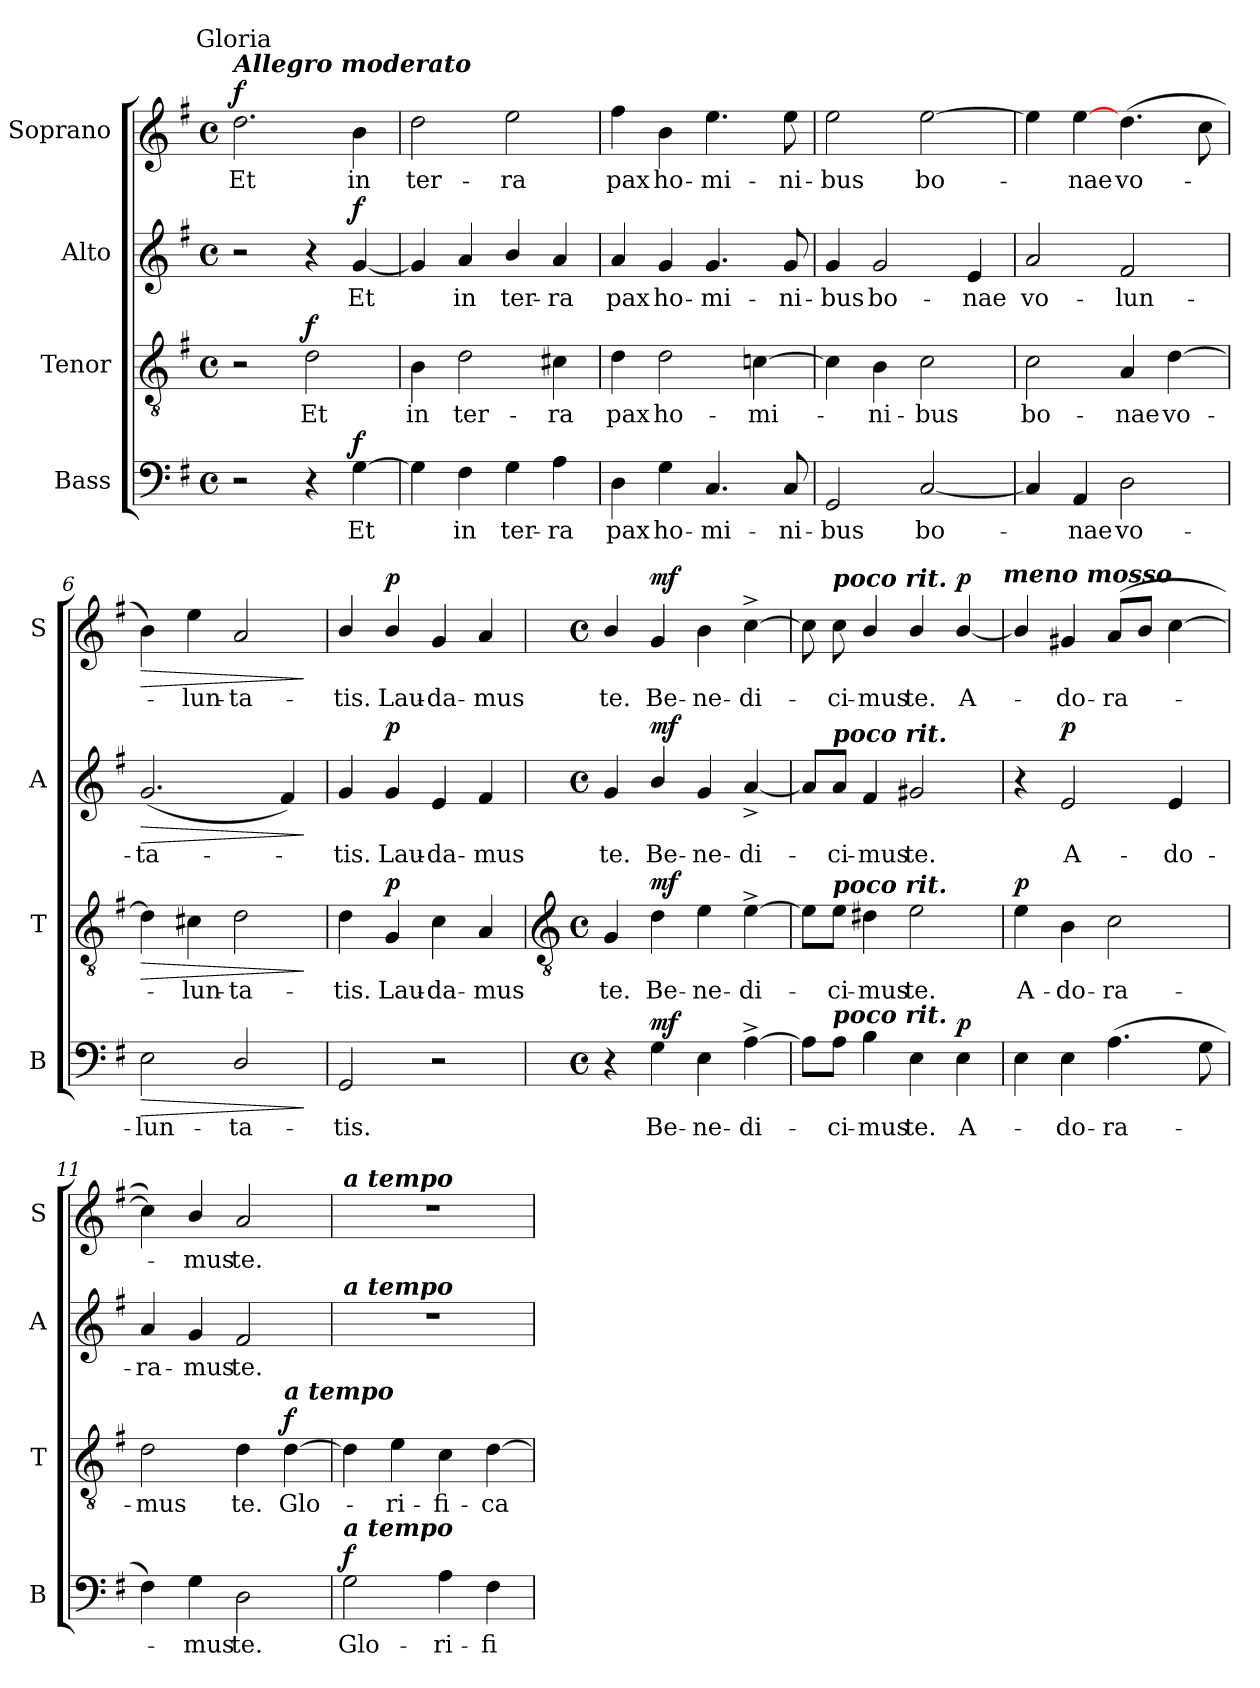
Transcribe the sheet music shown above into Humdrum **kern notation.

**kern	**text	**dynam	**kern	**text	**dynam	**kern	**text	**dynam	**kern	**text	**dynam
*part4	*part4	*part4	*part3	*part3	*part3	*part2	*part2	*part2	*part1	*part1	*part1
*staff4	*staff4	*staff4	*staff3	*staff3	*staff3	*staff2	*staff2	*staff2	*staff1	*staff1	*staff1
*I"Bass	*	*	*I"Tenor	*	*	*I"Alto	*	*	*I"Soprano	*	*
*I'B	*	*	*I'T	*	*	*I'A	*	*	*I'S	*	*
*clefF4	*	*	*clefGv2	*	*	*clefG2	*	*	*clefG2	*	*
*k[f#]	*	*	*k[f#]	*	*	*k[f#]	*	*	*k[f#]	*	*
*G:	*	*	*G:	*	*	*G:	*	*	*G:	*	*
*M4/4	*	*	*M4/4	*	*	*M4/4	*	*	*M4/4	*	*
*met(c)	*	*	*met(c)	*	*	*met(c)	*	*	*met(c)	*	*
*MM84	*	*	*MM84	*	*	*MM84	*	*	*MM84	*	*
=1	=1	=1	=1	=1	=1	=1	=1	=1	=1	=1	=1
!	!	!	!	!	!	!	!	!	!LO:TX:a:Bi:t=Allegro moderato	!	!
!	!	!	!	!	!	!	!	!	!LO:TX:a:cj:t=Gloria	!	!
!	!	!	!	!	!	!	!	!	!	!LO:LY:b	!LO:DY:b
2r	.	.	2r	.	.	2r	.	.	2.dd	Et	f
!	!	!	!	!LO:LY:b	!LO:DY:b	!	!	!	!	!	!
4r	.	.	2d	Et	f	4r	.	.	.	.	.
!	!LO:LY:b	!LO:DY:b	!	!	!	!	!LO:LY:b	!LO:DY:b	!	!LO:LY:b	!
[4G	Et	f	.	.	.	[4g	Et	f	4b	in	.
=2	=2	=2	=2	=2	=2	=2	=2	=2	=2	=2	=2
!	!	!	!	!LO:LY:b	!	!	!	!	!	!LO:LY:b	!
4G]	.	.	4B	in	.	4g]	.	.	2dd	ter-	.
!	!LO:LY:b	!	!	!LO:LY:b	!	!	!LO:LY:b	!	!	!	!
4F#	in	.	2d	ter-	.	4a	in	.	.	.	.
!	!LO:LY:b	!	!	!	!	!	!LO:LY:b	!	!	!LO:LY:b	!
4G	ter-	.	.	.	.	4b/	ter-	.	2ee	-ra	.
!	!LO:LY:b	!	!	!LO:LY:b	!	!	!LO:LY:b	!	!	!	!
4A	-ra	.	4c#X	-ra	.	4a	-ra	.	.	.	.
=3	=3	=3	=3	=3	=3	=3	=3	=3	=3	=3	=3
!	!LO:LY:b	!	!	!LO:LY:b	!	!	!LO:LY:b	!	!	!LO:LY:b	!
4D	pax	.	4d	pax	.	4a	pax	.	4ff#	pax	.
!	!LO:LY:b	!	!	!LO:LY:b	!	!	!LO:LY:b	!	!	!LO:LY:b	!
4G	ho-	.	2d	ho-	.	4g	ho-	.	4b	ho-	.
!	!LO:LY:b	!	!	!	!	!	!LO:LY:b	!	!	!LO:LY:b	!
4.C	-mi-	.	.	.	.	4.g	-mi-	.	4.ee	-mi-	.
!	!	!	!	!LO:LY:b	!	!	!	!	!	!	!
.	.	.	[4cn	-mi-	.	.	.	.	.	.	.
!	!LO:LY:b	!	!	!	!	!	!LO:LY:b	!	!	!LO:LY:b	!
8C	-ni-	.	.	.	.	8g	-ni-	.	8ee	-ni-	.
=4	=4	=4	=4	=4	=4	=4	=4	=4	=4	=4	=4
!	!LO:LY:b	!	!	!	!	!	!LO:LY:b	!	!	!LO:LY:b	!
2GG	-bus	.	4c]	.	.	4g	-bus	.	2ee	-bus	.
!	!	!	!	!LO:LY:b	!	!	!LO:LY:b	!	!	!	!
.	.	.	4B	ni-	.	2g	bo-	.	.	.	.
!	!LO:LY:b	!	!	!LO:LY:b	!	!	!	!	!	!LO:LY:b	!
[2C	bo-	.	2c	-bus	.	.	.	.	[2ee	bo-	.
!	!	!	!	!	!	!	!LO:LY:b	!	!	!	!
.	.	.	.	.	.	4e	-nae	.	.	.	.
=5	=5	=5	=5	=5	=5	=5	=5	=5	=5	=5	=5
!	!	!	!	!LO:LY:b	!	!	!LO:LY:b	!	!	!	!
4C]	.	.	2c	bo-	.	2a	vo-	.	4ee]	.	.
!	!LO:LY:b	!	!	!	!	!	!	!	!	!LO:LY:b	!
4AA	nae	.	.	.	.	.	.	.	[4ee	nae	.
!	!LO:LY:b	!	!	!LO:LY:b	!	!	!LO:LY:b	!	!	!LO:LY:b	!
2D	vo-	.	4A	-nae	.	2f#	-lun-	.	(>4.dd	vo-	.
!	!	!	!	!LO:LY:b	!	!	!	!	!	!	!
.	.	.	[4d	vo-	.	.	.	.	.	.	.
.	.	.	.	.	.	.	.	.	8cc	.	.
=6	=6	=6	=6	=6	=6	=6	=6	=6	=6	=6	=6
!	!LO:LY:b	!LO:HP:b	!	!	!LO:HP:b	!	!LO:LY:b	!LO:HP:b	!	!	!LO:HP:b
2E	-lun-	>	4d]	.	>	(<2.g	-ta-	>	4b)	.	>
!	!	!	!	!LO:LY:b	!	!	!	!	!	!LO:LY:b	!
.	.	.	4c#X	lun-	.	.	.	.	4ee	lun-	.
!	!LO:LY:b	!	!	!LO:LY:b	!	!	!	!	!	!LO:LY:b	!
2D/	-ta-	.	2d	-ta-	.	.	.	.	2a	-ta-	.
.	.	.	.	.	.	4f#)	.	.	.	.	.
.	.	]	.	.	]	.	.	]	.	.	]
=7	=7	=7	=7	=7	=7	=7	=7	=7	=7	=7	=7
!	!LO:LY:b	!	!	!LO:LY:b	!	!	!LO:LY:b	!	!	!LO:LY:b	!
2GG	-tis.	.	4d	-tis.	.	4g	tis.	.	4b/	-tis.	.
!	!	!	!	!LO:LY:b	!LO:DY:b	!	!LO:LY:b	!LO:DY:b	!	!LO:LY:b	!LO:DY:b
.	.	.	4G	Lau-	p	4g	Lau-	p	4b/	Lau-	p
!	!	!	!	!LO:LY:b	!	!	!LO:LY:b	!	!	!LO:LY:b	!
2r	.	.	4c	-da-	.	4e	-da-	.	4g	-da-	.
!	!	!	!	!LO:LY:b	!	!	!LO:LY:b	!	!	!LO:LY:b	!
.	.	.	4A	-mus	.	4f#	-mus	.	4a	-mus	.
!!LO:LB:g=z
=8	=8	=8	=8	=8	=8	=8	=8	=8	=8	=8	=8
*	*	*	*clefGv2	*	*	*	*	*	*	*	*
*M4/4	*	*	*M4/4	*	*	*M4/4	*	*	*M4/4	*	*
*met(c)	*	*	*met(c)	*	*	*met(c)	*	*	*met(c)	*	*
!	!	!	!	!LO:LY:b	!	!	!LO:LY:b	!	!	!LO:LY:b	!
4r	.	.	4G	te.	.	4g	te.	.	4b/	te.	.
!	!LO:LY:b	!LO:DY:b	!	!LO:LY:b	!LO:DY:b	!	!LO:LY:b	!LO:DY:b	!	!LO:LY:b	!LO:DY:b
4G	Be-	mf	4d	Be-	mf	4b/	Be-	mf	4g	Be-	mf
!	!LO:LY:b	!	!	!LO:LY:b	!	!	!LO:LY:b	!	!	!LO:LY:b	!
4E	-ne-	.	4e	-ne-	.	4g	-ne-	.	4b	-ne-	.
!	!LO:LY:b	!	!	!LO:LY:b	!	!	!LO:LY:b	!	!	!LO:LY:b	!
[4A^	-di-	.	[4e^	-di-	.	[4a^	-di-	.	[4cc^	-di-	.
=9	=9	=9	=9	=9	=9	=9	=9	=9	=9	=9	=9
8A\L]	.	.	8e\L]	.	.	8a/L]	.	.	8cc]	.	.
!	!	!	!	!	!	!	!	!	!LO:TX:a:Bi:t=poco rit.	!	!
!	!	!	!	!	!	!LO:TX:a:Bi:t=poco rit.	!	!	!	!	!
!	!	!	!LO:TX:a:Bi:t=poco rit.	!	!	!	!	!	!	!	!
!LO:TX:a:Bi:t=poco rit.	!	!	!	!	!	!	!	!	!	!	!
!	!LO:LY:b	!	!	!LO:LY:b	!	!	!LO:LY:b	!	!	!LO:LY:b	!
8A\J	ci-	.	8e\J	ci-	.	8a/J	ci-	.	8cc	ci-	.
!	!LO:LY:b	!	!	!LO:LY:b	!	!	!LO:LY:b	!	!	!LO:LY:b	!
4B	-mus	.	4d#X	-mus	.	4f#	-mus	.	4b/	-mus	.
!	!LO:LY:b	!	!	!LO:LY:b	!	!	!LO:LY:b	!	!	!LO:LY:b	!
4E	te.	.	2e	te.	.	2g#X	te.	.	4b/	te.	.
*	*	*	*	*	*	*	*	*	*MM72	*	*
!	!LO:LY:b	!LO:DY:b	!	!	!	!	!	!	!	!LO:LY:b	!LO:DY:b
4E	A-	p	.	.	.	.	.	.	[4b/	A-	p
!	!	!	!	!	!	!	!	!	!LO:TX:a:Bi:t=meno mosso	!	!
=10	=10	=10	=10	=10	=10	=10	=10	=10	=10	=10	=10
!	!	!	!	!LO:LY:b	!LO:DY:b	!	!	!	!	!	!
4E	.	.	4e	A-	p	4r	.	.	4b/]	.	.
!	!LO:LY:b	!	!	!LO:LY:b	!	!	!LO:LY:b	!LO:DY:b	!	!LO:LY:b	!
4E	do-	.	4B	-do-	.	2e	A-	p	4g#X	do-	.
!	!LO:LY:b	!	!	!LO:LY:b	!	!	!	!	!	!LO:LY:b	!
(>4.A	-ra-	.	2c	-ra-	.	.	.	.	(<8aL	-ra-	.
.	.	.	.	.	.	.	.	.	8bJ	.	.
!	!	!	!	!	!	!	!LO:LY:b	!	!	!	!
.	.	.	.	.	.	4e	-do-	.	[4cc	.	.
8G	.	.	.	.	.	.	.	.	.	.	.
=11	=11	=11	=11	=11	=11	=11	=11	=11	=11	=11	=11
!	!	!	!	!LO:LY:b	!	!	!LO:LY:b	!	!	!	!
4F#)	.	.	2d	-mus	.	4a	-ra-	.	4cc])	.	.
!	!LO:LY:b	!	!	!	!	!	!LO:LY:b	!	!	!LO:LY:b	!
4G	mus	.	.	.	.	4g	-mus	.	4b/	mus	.
!	!LO:LY:b	!	!	!LO:LY:b	!	!	!LO:LY:b	!	!	!LO:LY:b	!
2D	te.	.	4d	te.	.	2f#	te.	.	2a	te.	.
!	!	!	!LO:TX:a:Bi:t=a tempo	!	!	!	!	!	!	!	!
!	!	!	!	!LO:LY:b	!LO:DY:b	!	!	!	!	!	!
.	.	.	[4d	Glo-	f	.	.	.	.	.	.
=12	=12	=12	=12	=12	=12	=12	=12	=12	=12	=12	=12
*	*	*	*	*	*	*	*	*	*MM84	*	*
!	!	!	!	!	!	!	!	!	!LO:TX:a:Bi:t=a tempo	!	!
!	!	!	!	!	!	!LO:TX:a:Bi:t=a tempo	!	!	!	!	!
!LO:TX:a:Bi:t=a tempo	!	!	!	!	!	!	!	!	!	!	!
!	!LO:LY:b	!LO:DY:b	!	!	!	!	!	!	!	!	!
2G	Glo-	f	4d]	.	.	1r	.	.	1r	.	.
!	!	!	!	!LO:LY:b	!	!	!	!	!	!	!
.	.	.	4e	ri-	.	.	.	.	.	.	.
!	!LO:LY:b	!	!	!LO:LY:b	!	!	!	!	!	!	!
4A	-ri-	.	4c	-fi-	.	.	.	.	.	.	.
!	!LO:LY:b	!	!	!LO:LY:b	!	!	!	!	!	!	!
4F#	-fi-	.	[4d	-ca-	.	.	.	.	.	.	.
=	=	=	=	=	=	=	=	=	=	=	=
*-	*-	*-	*-	*-	*-	*-	*-	*-	*-	*-	*-
